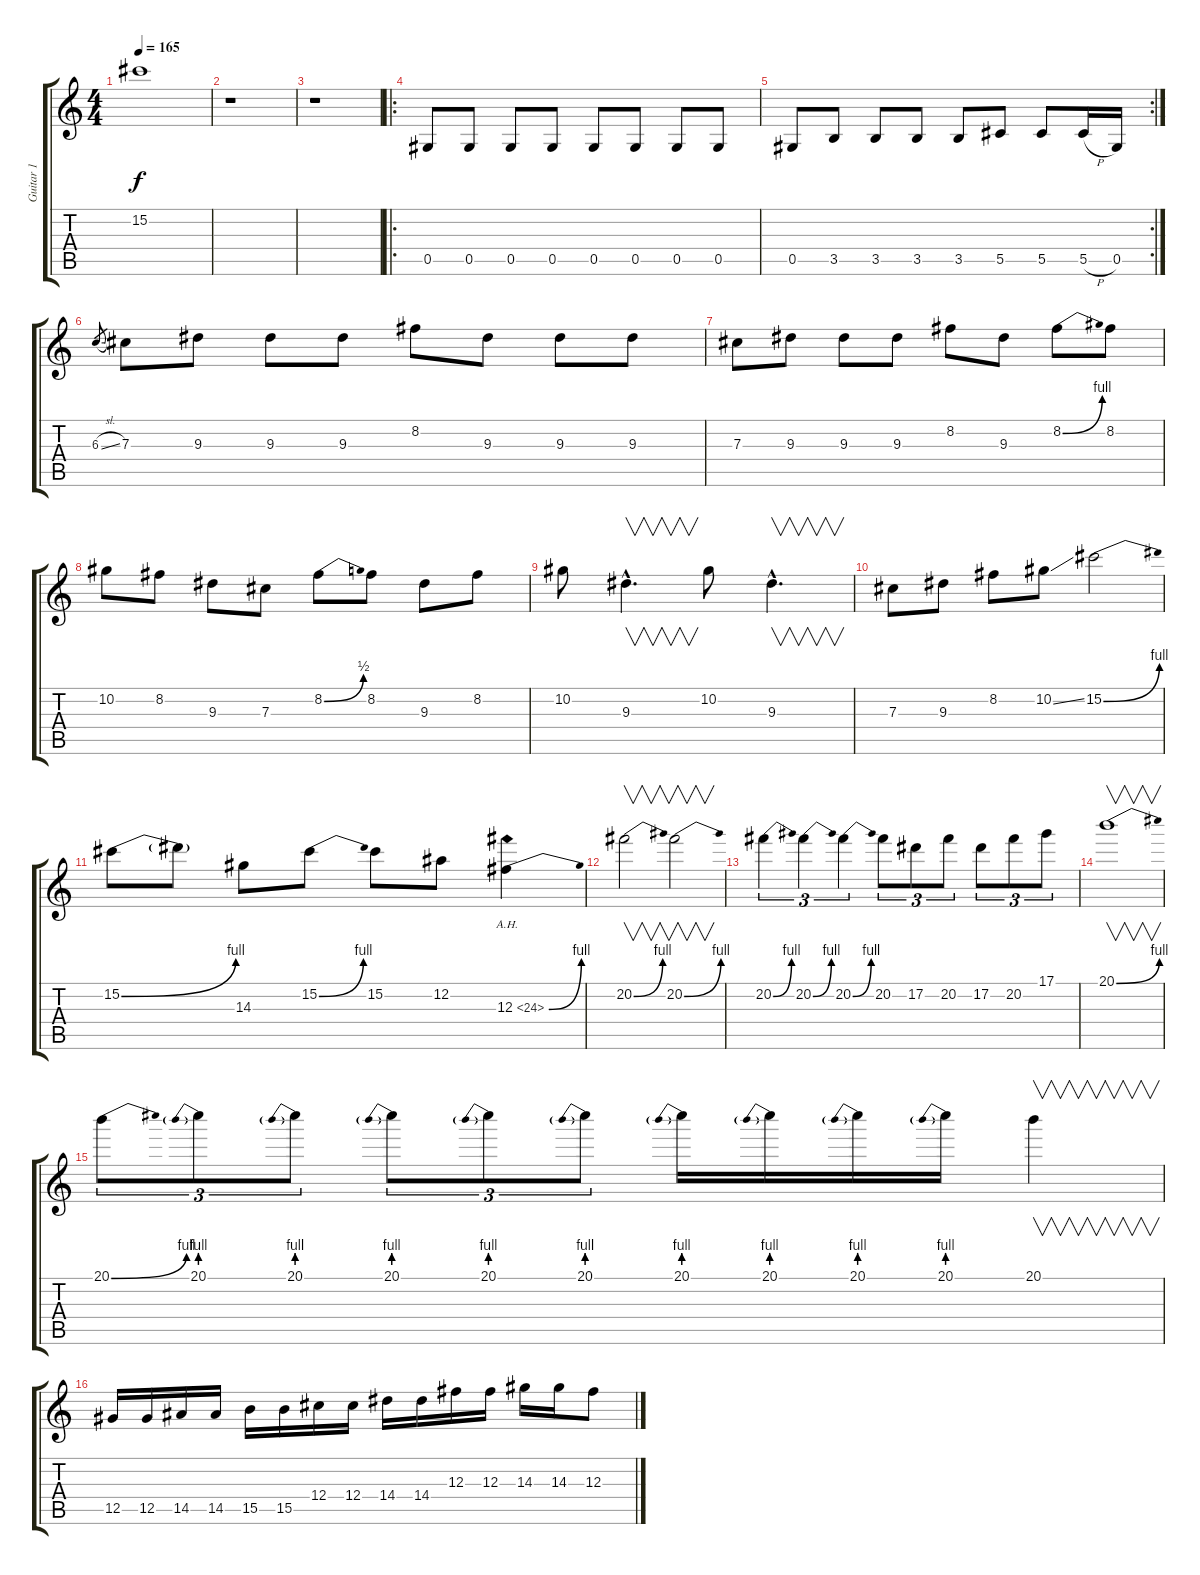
\track ("Guitar 1" "Guitar 1") {instrument overdrivenguitar}
\staff {score tabs}
\tuning (Eb4 Bb3 Gb3 Db3 Ab2 Eb2) {hide}
\ts (4 4)
\tempo 165
\clef g2
\ks c
15.2{t}.1{dy f} |
r.1 |
r.1 |
\ro
0.5.8{volume 8 instrument distortionguitar} 0.5.8 0.5.8 0.5.8 0.5.8 0.5.8 0.5.8 0.5.8 |
\rc 2
0.5.8 3.5.8 3.5.8 3.5.8 3.5.8 5.5.8 5.5.8 5.5{h}.16 0.5.16 |
6.3{sl}.8{gr} 7.3.8{volume 16 instrument overdrivenguitar} 9.3.8 9.3.8 9.3.8 8.2.8 9.3.8 9.3.8 9.3.8 |
7.3.8 9.3.8 9.3.8 9.3.8 8.2.8 9.3.8 8.2{be (bend 0 0 60 4)}.8 8.2.8 |
10.2.8 8.2.8 9.3.8 7.3.8 8.2{be (bend 0 0 60 2)}.8 8.2.8 9.3.8 8.2.8 |
10.2.8 9.3{hac}.4{v d} 10.2.8 9.3{hac}.4{v d} |
7.3.8 9.3.8 8.2.8 10.2{ss}.8 15.2{be (bend 0 0 60 4)}.2 |
15.2{be (bend 0 0 60 4)}.8 15.2{t}.8 14.3.8 15.2{be (bend 0 0 60 4)}.8 15.2.8 12.2.8 12.3{be (bend 0 0 60 4) ah 12}.4 |
20.2{be (bend 0 0 60 4)}.2{v} 20.2{be (bend 0 0 60 4)}.2{v} |
20.2{be (bend 0 0 60 4)}.4{tu (3 2)} 20.2{be (bend 0 0 60 4)}.4{tu (3 2)} 20.2{be (bend 0 0 60 4)}.4{tu (3 2)} 20.2.8{tu (3 2)} 17.2.8{tu (3 2)} 20.2.8{tu (3 2)} 17.2.8{tu (3 2)} 20.2.8{tu (3 2)} 17.1.8{tu (3 2)} |
20.1{be (bend 0 0 60 4)}.1{v} |
20.1{be (bend 0 0 60 4)}.8{tu (3 2)} 20.1{be (prebend 0 4 60 4)}.8{tu (3 2)} 20.1{be (prebend 0 4 60 4)}.8{tu (3 2)} 20.1{be (prebend 0 4 60 4)}.8{tu (3 2)} 20.1{be (prebend 0 4 60 4)}.8{tu (3 2)} 20.1{be (prebend 0 4 60 4)}.8{tu (3 2)} 20.1{be (prebend 0 4 60 4)}.16 20.1{be (prebend 0 4 60 4)}.16 20.1{be (prebend 0 4 60 4)}.16 20.1{be (prebend 0 4 60 4)}.16 20.1.4{v} |
12.5.16 12.5.16 14.5.16 14.5.16 15.5.16 15.5.16 12.4.16 12.4.16 14.4.16 14.4.16 12.3.16 12.3.16 14.3.16 14.3.16 12.3.8
